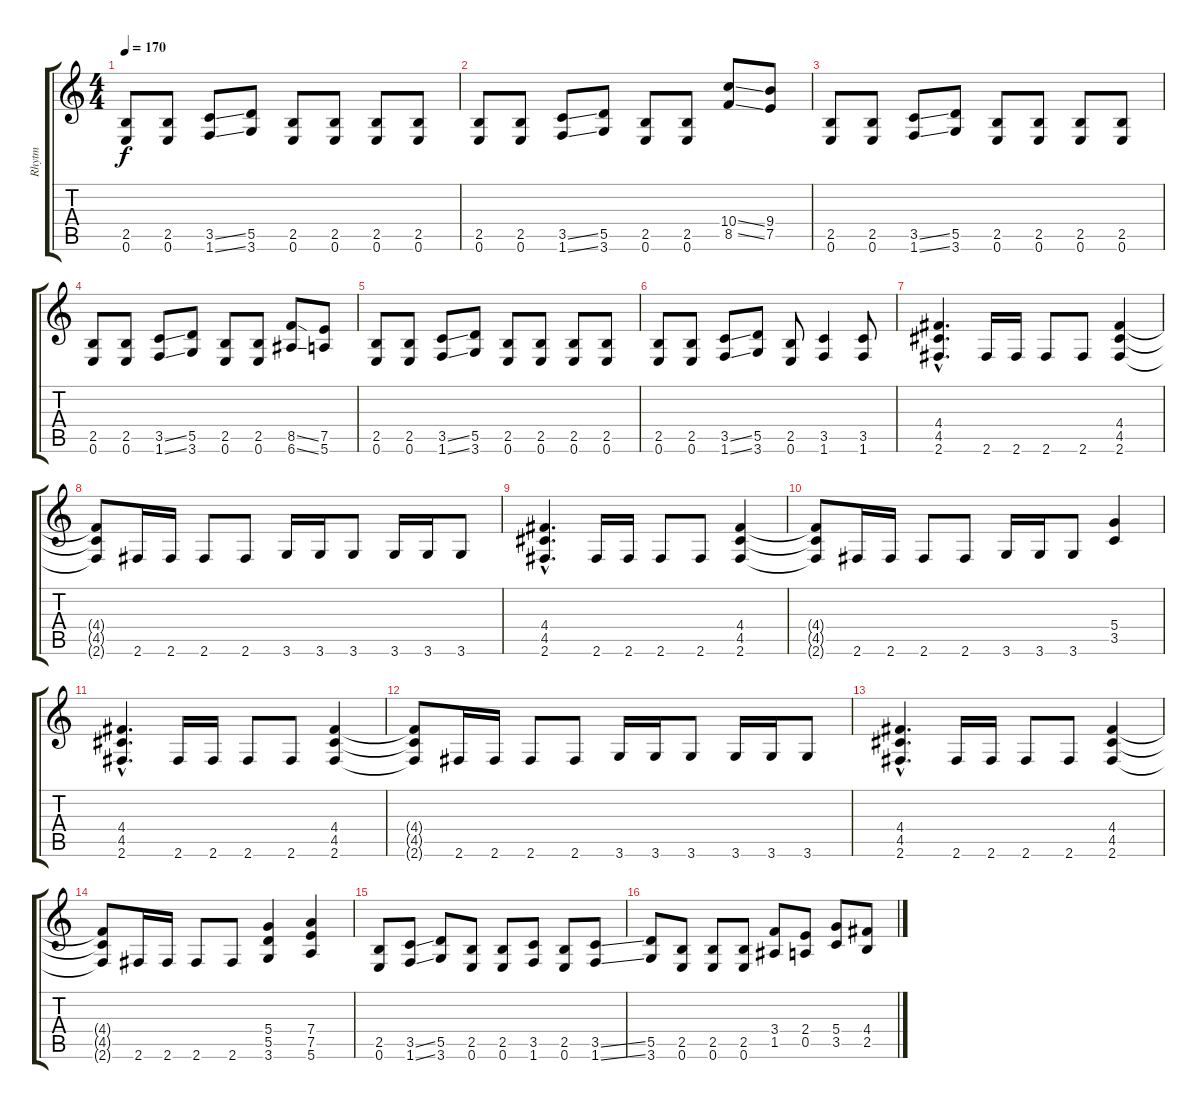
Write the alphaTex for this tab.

\track ("Rhytm" "Rhytm") {instrument distortionguitar}
\staff {score tabs}
\tuning (E4 B3 G3 D3 A2 E2) {hide}
\ts (4 4)
\tempo 170
\clef g2
\ks c
(2.5 0.6).8{dy f} (2.5 0.6).8 (3.5{ss} 1.6{ss}).8 (5.5 3.6).8 (2.5 0.6).8 (2.5 0.6).8 (2.5 0.6).8 (2.5 0.6).8 |
(2.5 0.6).8 (2.5 0.6).8 (3.5{ss} 1.6{ss}).8 (5.5 3.6).8 (2.5 0.6).8 (2.5 0.6).8 (10.4{ss} 8.5{ss}).8 (9.4 7.5).8 |
(2.5 0.6).8 (2.5 0.6).8 (3.5{ss} 1.6{ss}).8 (5.5 3.6).8 (2.5 0.6).8 (2.5 0.6).8 (2.5 0.6).8 (2.5 0.6).8 |
(2.5 0.6).8 (2.5 0.6).8 (3.5{ss} 1.6{ss}).8 (5.5 3.6).8 (2.5 0.6).8 (2.5 0.6).8 (8.5{ss} 6.6{ss}).8 (7.5 5.6).8 |
(2.5 0.6).8 (2.5 0.6).8 (3.5{ss} 1.6{ss}).8 (5.5 3.6).8 (2.5 0.6).8 (2.5 0.6).8 (2.5 0.6).8 (2.5 0.6).8 |
(2.5 0.6).8 (2.5 0.6).8 (3.5{ss} 1.6{ss}).8 (5.5 3.6).8 (2.5 0.6).8 (3.5 1.6).4 (3.5 1.6).8 |
(4.4{hac} 4.5{hac} 2.6{hac}).4{d} 2.6.16 2.6.16 2.6.8 2.6.8 (4.4 4.5 2.6).4 |
(4.4{t} 4.5{t} 2.6{t}).8 2.6.16 2.6.16 2.6.8 2.6.8 3.6.16 3.6.16 3.6.8 3.6.16 3.6.16 3.6.8 |
(4.4{hac} 4.5{hac} 2.6{hac}).4{d} 2.6.16 2.6.16 2.6.8 2.6.8 (4.4 4.5 2.6).4 |
(4.4{t} 4.5{t} 2.6{t}).8 2.6.16 2.6.16 2.6.8 2.6.8 3.6.16 3.6.16 3.6.8 (5.4 3.5).4 |
(4.4{hac} 4.5{hac} 2.6{hac}).4{d} 2.6.16 2.6.16 2.6.8 2.6.8 (4.4 4.5 2.6).4 |
(4.4{t} 4.5{t} 2.6{t}).8 2.6.16 2.6.16 2.6.8 2.6.8 3.6.16 3.6.16 3.6.8 3.6.16 3.6.16 3.6.8 |
(4.4{hac} 4.5{hac} 2.6{hac}).4{d} 2.6.16 2.6.16 2.6.8 2.6.8 (4.4 4.5 2.6).4 |
(4.4{t} 4.5{t} 2.6{t}).8 2.6.16 2.6.16 2.6.8 2.6.8 (5.4 5.5 3.6).4 (7.4 7.5 5.6).4 |
(2.5 0.6).8 (3.5{ss} 1.6{ss}).8 (5.5 3.6).8 (2.5 0.6).8 (2.5 0.6).8 (3.5 1.6).8 (2.5 0.6).8 (3.5{ss} 1.6{ss}).8 |
(5.5 3.6).8 (2.5 0.6).8 (2.5 0.6).8 (2.5 0.6).8 (3.4 1.5).8 (2.4 0.5).8 (5.4 3.5).8 (4.4 2.5).8
